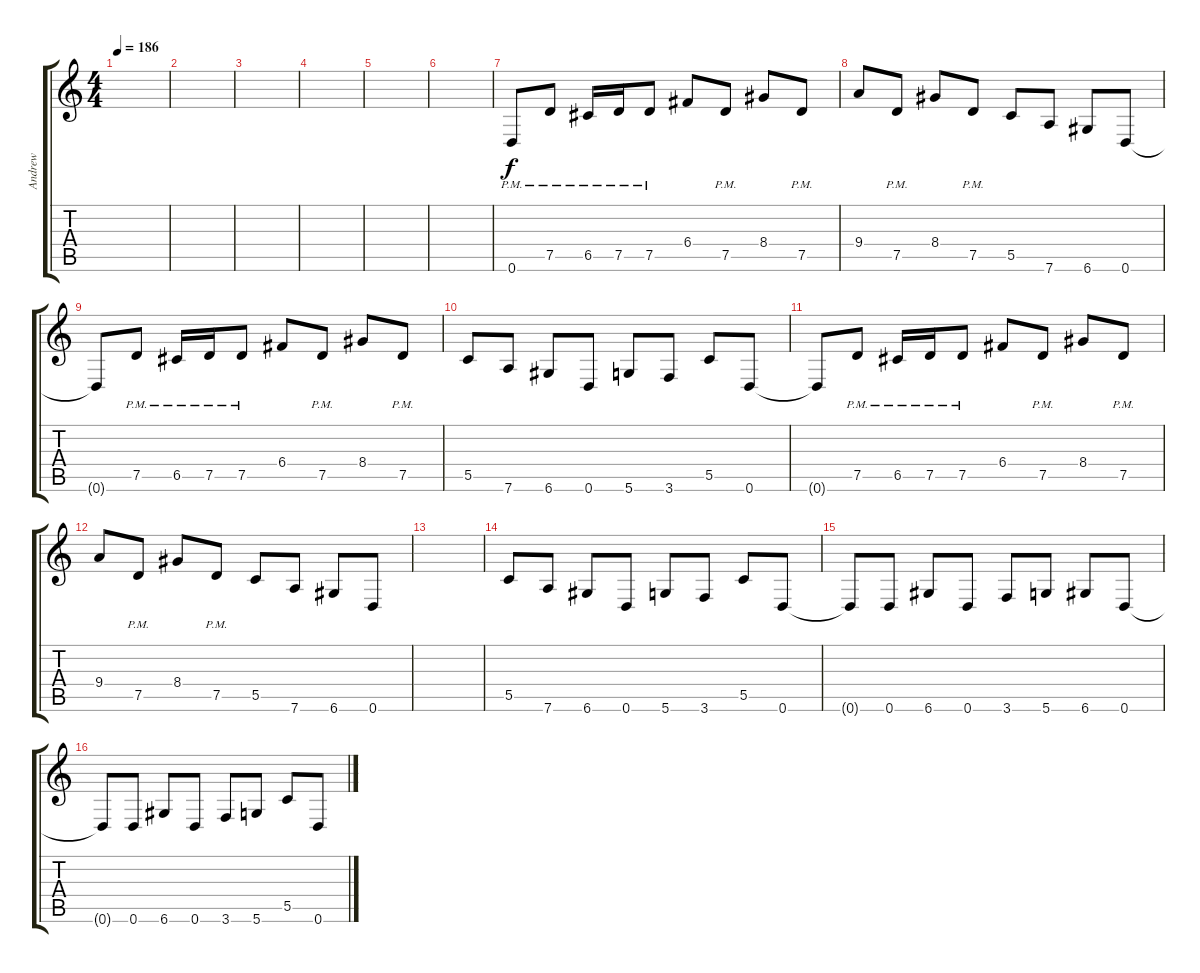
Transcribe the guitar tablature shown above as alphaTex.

\track ("Andrew" "Andrew") {instrument distortionguitar}
\staff {score tabs}
\tuning (D4 A3 F3 C3 G2 D2) {hide}
\ts (4 4)
\tempo 186
\clef g2
\ks c
|
|
|
|
|
|
0.6{pm}.8 7.5{pm}.8 6.5{pm}.16 7.5{pm}.16 7.5{pm}.8 6.4.8 7.5{pm}.8 8.4.8 7.5{pm}.8 |
9.4.8 7.5{pm}.8 8.4.8 7.5{pm}.8 5.5.8 7.6.8 6.6.8 0.6.8 |
0.6{t}.8 7.5{pm}.8 6.5{pm}.16 7.5{pm}.16 7.5{pm}.8 6.4.8 7.5{pm}.8 8.4.8 7.5{pm}.8 |
5.5.8 7.6.8 6.6.8 0.6.8 5.6.8 3.6.8 5.5.8 0.6.8 |
0.6{t}.8 7.5{pm}.8 6.5{pm}.16 7.5{pm}.16 7.5{pm}.8 6.4.8 7.5{pm}.8 8.4.8 7.5{pm}.8 |
9.4.8 7.5{pm}.8 8.4.8 7.5{pm}.8 5.5.8 7.6.8 6.6.8 0.6.8 |
|
5.5.8 7.6.8 6.6.8 0.6.8 5.6.8 3.6.8 5.5.8 0.6.8 |
0.6{t}.8 0.6.8 6.6.8 0.6.8 3.6.8 5.6.8 6.6.8 0.6.8 |
0.6{t}.8 0.6.8 6.6.8 0.6.8 3.6.8 5.6.8 5.5.8 0.6.8
